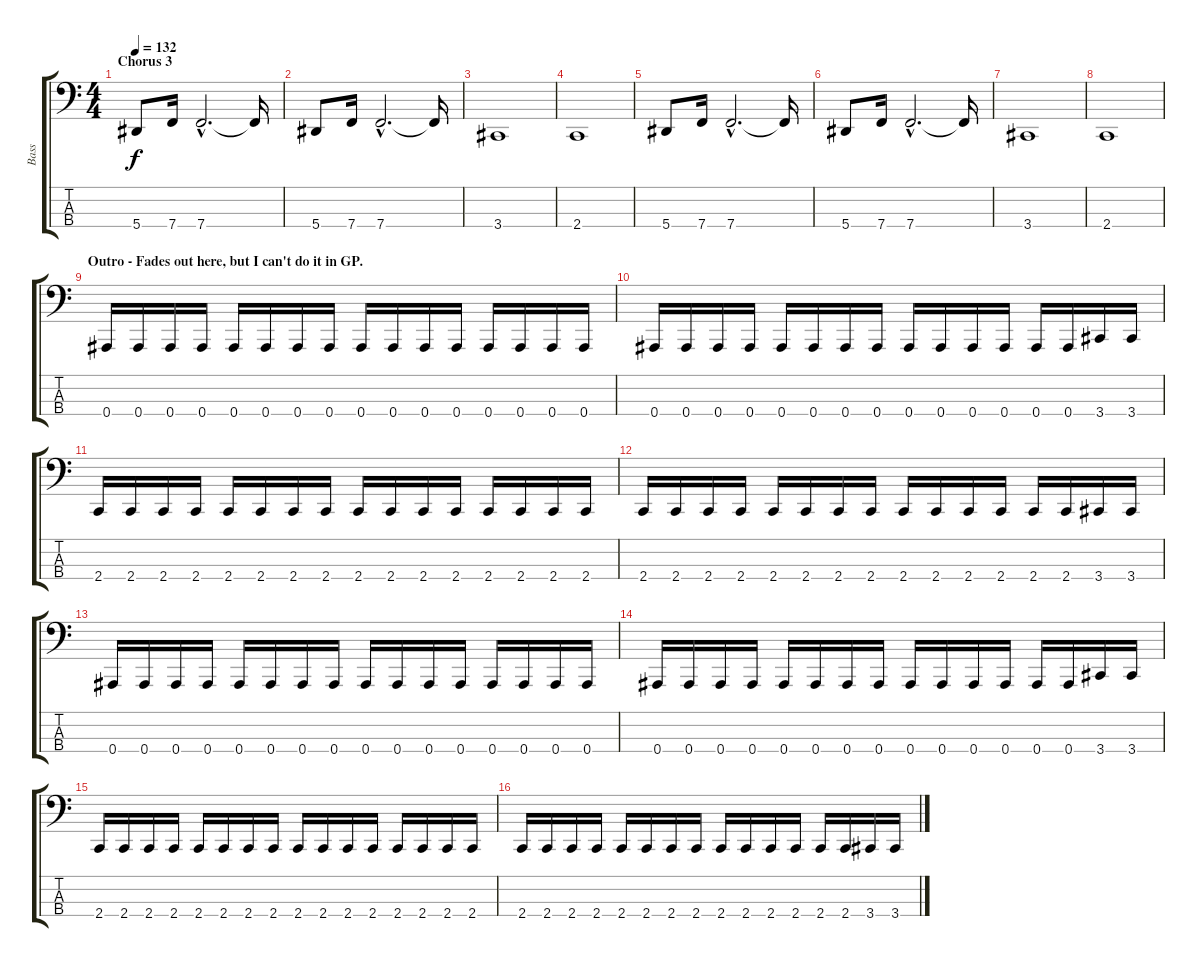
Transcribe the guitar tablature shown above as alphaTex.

\track ("Bass" "Bass") {instrument slapbass2}
\staff {score tabs}
\tuning (Db2 Ab1 Eb1 Bb0) {hide}
\ts (4 4)
\section ("" "Chorus 3")
\tempo 132
\clef f4
\ks c
5.4.8{dy f} 7.4.16 7.4{hac}.2{d} 7.4{t}.16 |
5.4.8 7.4.16 7.4{hac}.2{d} 7.4{t}.16 |
3.4.1 |
2.4.1 |
5.4.8 7.4.16 7.4{hac}.2{d} 7.4{t}.16 |
5.4.8 7.4.16 7.4{hac}.2{d} 7.4{t}.16 |
3.4.1 |
2.4.1 |
\section ("" "Outro - Fades out here, but I can't do it in GP.")
0.4.16 0.4.16 0.4.16 0.4.16 0.4.16 0.4.16 0.4.16 0.4.16 0.4.16 0.4.16 0.4.16 0.4.16 0.4.16 0.4.16 0.4.16 0.4.16 |
0.4.16 0.4.16 0.4.16 0.4.16 0.4.16 0.4.16 0.4.16 0.4.16 0.4.16 0.4.16 0.4.16 0.4.16 0.4.16 0.4.16 3.4.16 3.4.16 |
2.4.16 2.4.16 2.4.16 2.4.16 2.4.16 2.4.16 2.4.16 2.4.16 2.4.16 2.4.16 2.4.16 2.4.16 2.4.16 2.4.16 2.4.16 2.4.16 |
2.4.16 2.4.16 2.4.16 2.4.16 2.4.16 2.4.16 2.4.16 2.4.16 2.4.16 2.4.16 2.4.16 2.4.16 2.4.16 2.4.16 3.4.16 3.4.16 |
0.4.16 0.4.16 0.4.16 0.4.16 0.4.16 0.4.16 0.4.16 0.4.16 0.4.16 0.4.16 0.4.16 0.4.16 0.4.16 0.4.16 0.4.16 0.4.16 |
0.4.16 0.4.16 0.4.16 0.4.16 0.4.16 0.4.16 0.4.16 0.4.16 0.4.16 0.4.16 0.4.16 0.4.16 0.4.16 0.4.16 3.4.16 3.4.16 |
2.4.16 2.4.16 2.4.16 2.4.16 2.4.16 2.4.16 2.4.16 2.4.16 2.4.16 2.4.16 2.4.16 2.4.16 2.4.16 2.4.16 2.4.16 2.4.16 |
2.4.16 2.4.16 2.4.16 2.4.16 2.4.16 2.4.16 2.4.16 2.4.16 2.4.16 2.4.16 2.4.16 2.4.16 2.4.16 2.4.16 3.4.16 3.4.16
